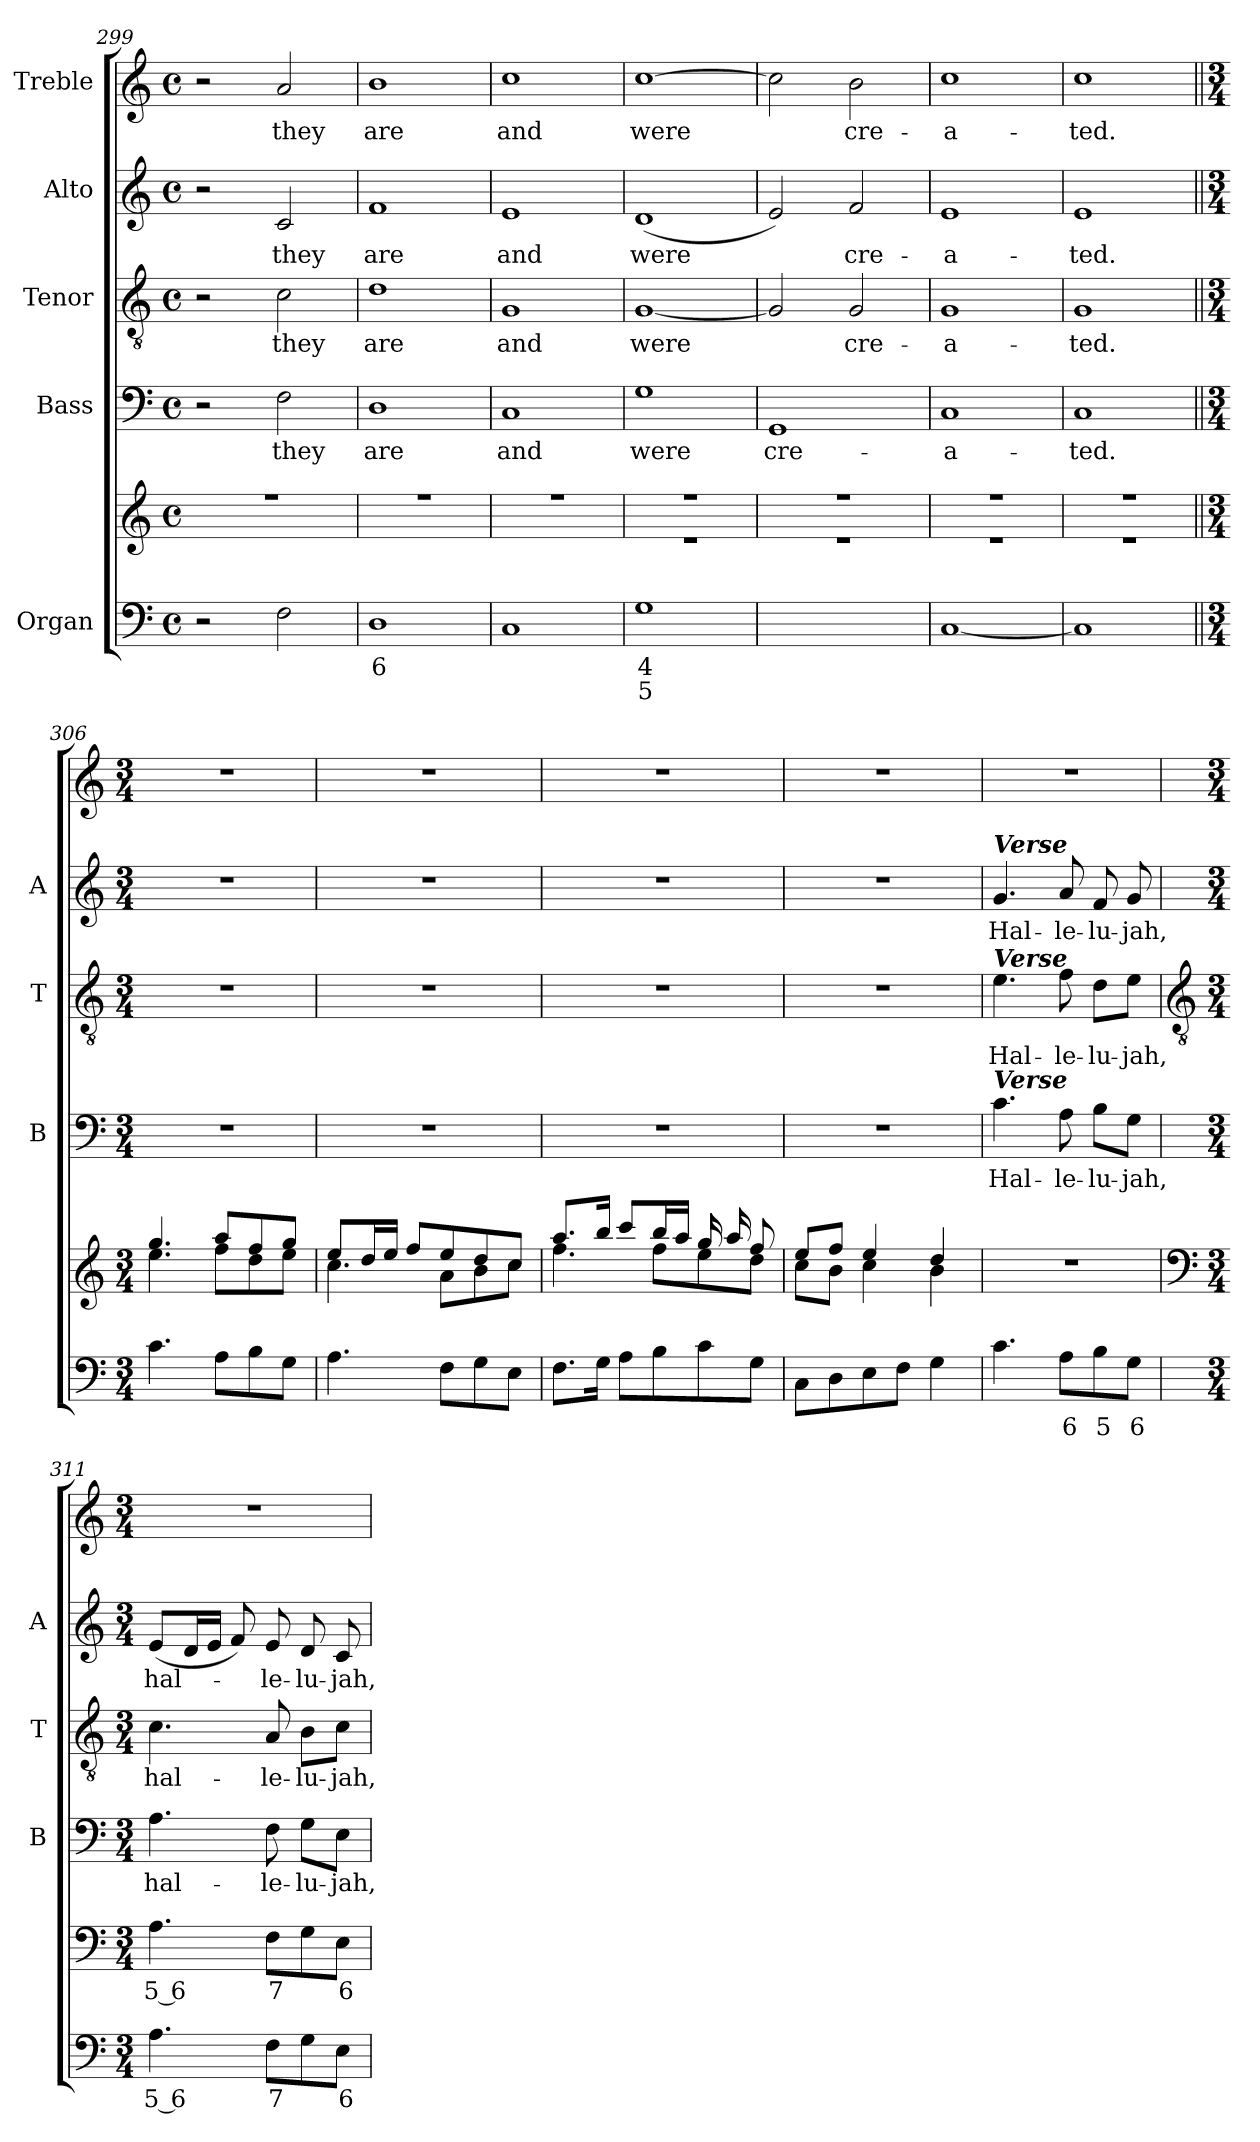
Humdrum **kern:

**kern	**text	**text	**kern	**text	**kern	**text	**kern	**text	**kern	**text	**kern	**text
*part5	*part5	*part5	*part5	*part5	*part4	*part4	*part3	*part3	*part2	*part2	*part1	*part1
*staff6	*staff6	*staff6	*staff5	*staff5	*staff4	*staff4	*staff3	*staff3	*staff2	*staff2	*staff1	*staff1
*I"Organ	*	*	*	*	*I"Bass	*	*I"Tenor	*	*I"Alto	*	*I"Treble	*
*	*	*	*	*	*I'B	*	*I'T	*	*I'A	*	*	*
!!LO:LB:g=z
*clefF4	*	*	*clefG2	*	*clefF4	*	*clefGv2	*	*clefG2	*	*clefG2	*
*k[]	*	*	*k[]	*	*k[]	*	*k[]	*	*k[]	*	*k[]	*
*C:	*	*	*C:	*	*C:	*	*C:	*	*C:	*	*C:	*
*M4/4	*	*	*M4/4	*	*M4/4	*	*M4/4	*	*M4/4	*	*M4/4	*
*met(c)	*	*	*met(c)	*	*met(c)	*	*met(c)	*	*met(c)	*	*met(c)	*
=299	=299	=299	=299	=299	=299	=299	=299	=299	=299	=299	=299	=299
*	*	*	*^	*	*	*	*	*	*	*	*	*
2r	.	.	1r	1ryy	.	2r	.	2r	.	2r	.	2r	.
!	!	!	!	!	!	!	!LO:LY:b	!	!LO:LY:b	!	!LO:LY:b	!	!LO:LY:b
2F	.	.	.	.	.	2F	they	2c	they	2c	they	2a	they
=300	=300	=300	=300	=300	=300	=300	=300	=300	=300	=300	=300	=300	=300
!	!LO:LY:b	!	!	!	!	!	!LO:LY:b	!	!LO:LY:b	!	!LO:LY:b	!	!LO:LY:b
1D	6	.	1r	1ryy	.	1D	are	1d	are	1f	are	1b	are
=301	=301	=301	=301	=301	=301	=301	=301	=301	=301	=301	=301	=301	=301
!	!	!	!	!	!	!	!LO:LY:b	!	!LO:LY:b	!	!LO:LY:b	!	!LO:LY:b
1C	.	.	1r	1ryy	.	1C	and	1G	and	1e	and	1cc	and
=302	=302	=302	=302	=302	=302	=302	=302	=302	=302	=302	=302	=302	=302
!	!LO:LY:b	!LO:LY:b	!	!	!	!	!LO:LY:b	!	!LO:LY:b	!	!LO:LY:b	!	!LO:LY:b
1G	4	5	1r	1r	.	1G	were	[1G	were	(<1d	were	[1cc	were
=303	=303	=303	=303	=303	=303	=303	=303	=303	=303	=303	=303	=303	=303
!	!LO:LY:b	!LO:LY:b	!	!	!	!	!LO:LY:b	!	!	!	!	!	!
[2GGyy	6	.	1r	1r	.	1GG	cre-	2G]	.	2e)	.	2cc]	.
!	!LO:LY:b	!LO:LY:b	!	!	!	!	!	!	!LO:LY:b	!	!LO:LY:b	!	!LO:LY:b
2GGyy]	3	7	.	.	.	.	.	2G	cre-	2f	cre-	2b	cre-
=304	=304	=304	=304	=304	=304	=304	=304	=304	=304	=304	=304	=304	=304
!	!	!	!	!	!	!	!LO:LY:b	!	!LO:LY:b	!	!LO:LY:b	!	!LO:LY:b
[1C	.	.	1r	1r	.	1C	-a-	1G	-a-	1e	-a-	1cc	-a-
=305	=305	=305	=305	=305	=305	=305	=305	=305	=305	=305	=305	=305	=305
!	!	!	!	!	!	!	!LO:LY:b	!	!LO:LY:b	!	!LO:LY:b	!	!LO:LY:b
1C]	.	.	1r	1r	.	1C	-ted.	1G	-ted.	1e	-ted.	1cc	-ted.
=306||	=306||	=306||	=306||	=306||	=306||	=306||	=306||	=306||	=306||	=306||	=306||	=306||	=306||
*M3/4	*	*	*M3/4	*	*	*M3/4	*	*M3/4	*	*M3/4	*	*M3/4	*
!	!	!	!	!	!	!LO:N:vis=1	!	!LO:N:vis=1	!	!LO:N:vis=1	!	!LO:N:vis=1	!
4.c	.	.	4.gg/	4.ee\	.	2.r	.	2.r	.	2.r	.	2.r	.
8AL	.	.	8aa/L	8ff\L	.	.	.	.	.	.	.	.	.
8B	.	.	8ff/	8dd\	.	.	.	.	.	.	.	.	.
8GJ	.	.	8gg/J	8ee\J	.	.	.	.	.	.	.	.	.
=307	=307	=307	=307	=307	=307	=307	=307	=307	=307	=307	=307	=307	=307
!	!	!	!	!	!	!LO:N:vis=1	!	!LO:N:vis=1	!	!LO:N:vis=1	!	!LO:N:vis=1	!
4.A	.	.	8ee/L	4.cc\	.	2.r	.	2.r	.	2.r	.	2.r	.
.	.	.	16dd/L	.	.	.	.	.	.	.	.	.	.
.	.	.	16ee/JJ	.	.	.	.	.	.	.	.	.	.
.	.	.	8ff/L	.	.	.	.	.	.	.	.	.	.
8FL	.	.	8ee/	8a\L	.	.	.	.	.	.	.	.	.
8G	.	.	8dd/	8b\	.	.	.	.	.	.	.	.	.
8EJ	.	.	8cc/J	8cc\J	.	.	.	.	.	.	.	.	.
=308	=308	=308	=308	=308	=308	=308	=308	=308	=308	=308	=308	=308	=308
!	!	!	!	!	!	!LO:N:vis=1	!	!LO:N:vis=1	!	!LO:N:vis=1	!	!LO:N:vis=1	!
8.FL	.	.	8.aa/L	4.ff\	.	2.r	.	2.r	.	2.r	.	2.r	.
16GJ	.	.	16bb/J	.	.	.	.	.	.	.	.	.	.
8AL	.	.	8ccc/L	.	.	.	.	.	.	.	.	.	.
8B	.	.	16bb/L	8ff\L	.	.	.	.	.	.	.	.	.
.	.	.	16aa/JJ	.	.	.	.	.	.	.	.	.	.
8c	.	.	16gg/LL	8ee\	.	.	.	.	.	.	.	.	.
.	.	.	16aa/	.	.	.	.	.	.	.	.	.	.
8GJ	.	.	8ff/J	8dd\J	.	.	.	.	.	.	.	.	.
=309	=309	=309	=309	=309	=309	=309	=309	=309	=309	=309	=309	=309	=309
!	!	!	!	!	!	!LO:N:vis=1	!	!LO:N:vis=1	!	!LO:N:vis=1	!	!LO:N:vis=1	!
8CL	.	.	8ee/L	8cc\L	.	2.r	.	2.r	.	2.r	.	2.r	.
8D	.	.	8ff/J	8b\J	.	.	.	.	.	.	.	.	.
8E	.	.	4ee/	4cc\	.	.	.	.	.	.	.	.	.
8FJ	.	.	.	.	.	.	.	.	.	.	.	.	.
4G	.	.	4dd/	4b\	.	.	.	.	.	.	.	.	.
=310	=310	=310	=310	=310	=310	=310	=310	=310	=310	=310	=310	=310	=310
!	!	!	!	!	!	!	!	!	!	!LO:TX:a:Bi:t=Verse	!	!	!
!	!	!	!	!	!	!	!	!LO:TX:a:Bi:t=Verse	!	!	!	!	!
!	!	!	!	!	!	!LO:TX:a:Bi:t=Verse	!	!	!	!	!	!	!
!	!	!	!LO:N:vis=1	!	!	!	!LO:LY:b	!	!LO:LY:b	!	!LO:LY:b	!LO:N:vis=1	!
*	*	*	*v	*v	*	*	*	*	*	*	*	*	*
4.c	.	.	2.r	.	4.c	Hal-	4.e	Hal-	4.g	Hal-	2.r	.
!	!LO:LY:b	!	!	!	!	!LO:LY:b	!	!LO:LY:b	!	!LO:LY:b	!	!
8AL	6	.	.	.	8A	-le-	8f	-le-	8a	-le-	.	.
!	!LO:LY:b	!	!	!	!	!LO:LY:b	!	!LO:LY:b	!	!LO:LY:b	!	!
8B	5	.	.	.	8B\L	-lu-	8d\L	-lu-	8f	-lu-	.	.
!	!LO:LY:b	!	!	!	!	!LO:LY:b	!	!LO:LY:b	!	!LO:LY:b	!	!
8GJ	6	.	.	.	8G\J	-jah,	8e\J	-jah,	8g	-jah,	.	.
!!LO:LB:g=z
=311	=311	=311	=311	=311	=311	=311	=311	=311	=311	=311	=311	=311
*	*	*	*clefF4	*	*	*	*clefGv2	*	*	*	*	*
*k[]	*	*	*k[]	*	*	*	*	*	*	*	*	*
*C:	*	*	*C:	*	*	*	*	*	*	*	*	*
*M3/4	*	*	*M3/4	*	*M3/4	*	*M3/4	*	*M3/4	*	*M3/4	*
!	!LO:LY:b	!	!	!LO:LY:b	!	!LO:LY:b	!	!LO:LY:b	!	!LO:LY:b	!LO:N:vis=1	!
4.A	5 6	.	4.A	5 6	4.A	hal-	4.c	hal-	(<8eL	hal-	2.r	.
.	.	.	.	.	.	.	.	.	16dL	.	.	.
.	.	.	.	.	.	.	.	.	16eJJ	.	.	.
.	.	.	.	.	.	.	.	.	8f)	.	.	.
!	!LO:LY:b	!	!	!LO:LY:b	!	!LO:LY:b	!	!LO:LY:b	!	!LO:LY:b	!	!
8FL	7	.	8FL	7	8F	-le-	8A	-le-	8e	le-	.	.
!	!	!	!	!	!	!LO:LY:b	!	!LO:LY:b	!	!LO:LY:b	!	!
8G	.	.	8G	.	8G\L	-lu-	8B\L	-lu-	8d	-lu-	.	.
!	!LO:LY:b	!	!	!LO:LY:b	!	!LO:LY:b	!	!LO:LY:b	!	!LO:LY:b	!	!
8EJ	6	.	8EJ	6	8E\J	-jah,	8c\J	-jah,	8c	-jah,	.	.
=	=	=	=	=	=	=	=	=	=	=	=	=
*-	*-	*-	*-	*-	*-	*-	*-	*-	*-	*-	*-	*-
